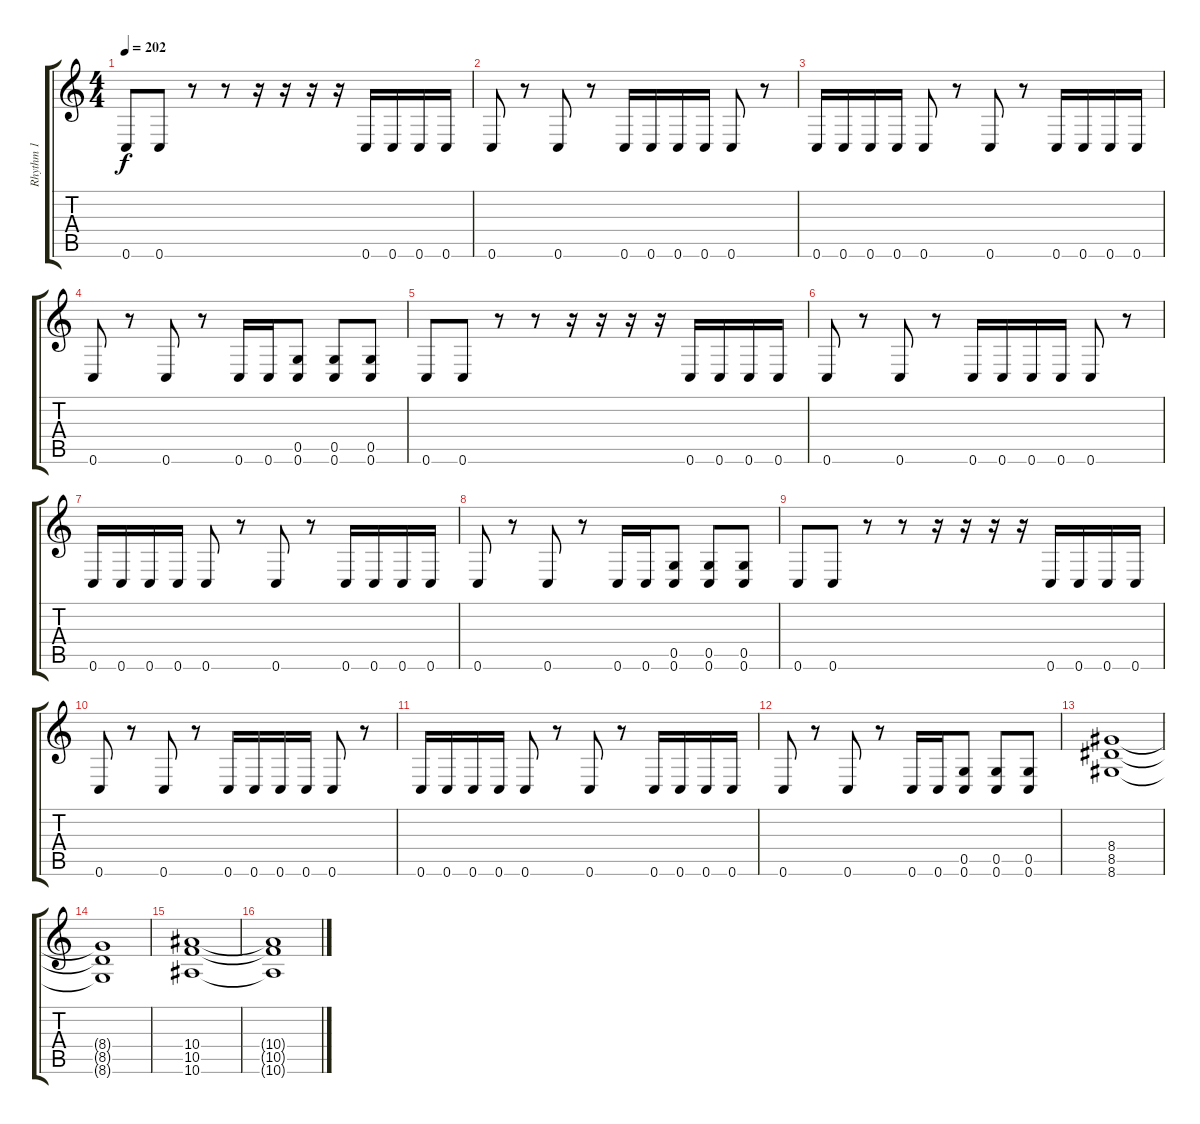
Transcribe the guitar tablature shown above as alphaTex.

\track ("Rhythm 1" "Rhythm 1") {instrument distortionguitar}
\staff {score tabs}
\tuning (D4 A3 F3 C3 G2 C2) {hide}
\ts (4 4)
\tempo 202
\clef g2
\ks c
0.6.8{dy f} 0.6.8 r.8 r.8 r.16 r.16 r.16 r.16 0.6.16 0.6.16 0.6.16 0.6.16 |
0.6.8 r.8 0.6.8 r.8 0.6.16 0.6.16 0.6.16 0.6.16 0.6.8 r.8 |
0.6.16 0.6.16 0.6.16 0.6.16 0.6.8 r.8 0.6.8 r.8 0.6.16 0.6.16 0.6.16 0.6.16 |
0.6.8 r.8 0.6.8 r.8 0.6.16 0.6.16 (0.5 0.6).8 (0.5 0.6).8 (0.5 0.6).8 |
0.6.8 0.6.8 r.8 r.8 r.16 r.16 r.16 r.16 0.6.16 0.6.16 0.6.16 0.6.16 |
0.6.8 r.8 0.6.8 r.8 0.6.16 0.6.16 0.6.16 0.6.16 0.6.8 r.8 |
0.6.16 0.6.16 0.6.16 0.6.16 0.6.8 r.8 0.6.8 r.8 0.6.16 0.6.16 0.6.16 0.6.16 |
0.6.8 r.8 0.6.8 r.8 0.6.16 0.6.16 (0.5 0.6).8 (0.5 0.6).8 (0.5 0.6).8 |
0.6.8 0.6.8 r.8 r.8 r.16 r.16 r.16 r.16 0.6.16 0.6.16 0.6.16 0.6.16 |
0.6.8 r.8 0.6.8 r.8 0.6.16 0.6.16 0.6.16 0.6.16 0.6.8 r.8 |
0.6.16 0.6.16 0.6.16 0.6.16 0.6.8 r.8 0.6.8 r.8 0.6.16 0.6.16 0.6.16 0.6.16 |
0.6.8 r.8 0.6.8 r.8 0.6.16 0.6.16 (0.5 0.6).8 (0.5 0.6).8 (0.5 0.6).8 |
(8.4 8.5 8.6).1 |
(8.4{t} 8.5{t} 8.6{t}).1 |
(10.4 10.5 10.6).1 |
(10.4{t} 10.5{t} 10.6{t}).1
